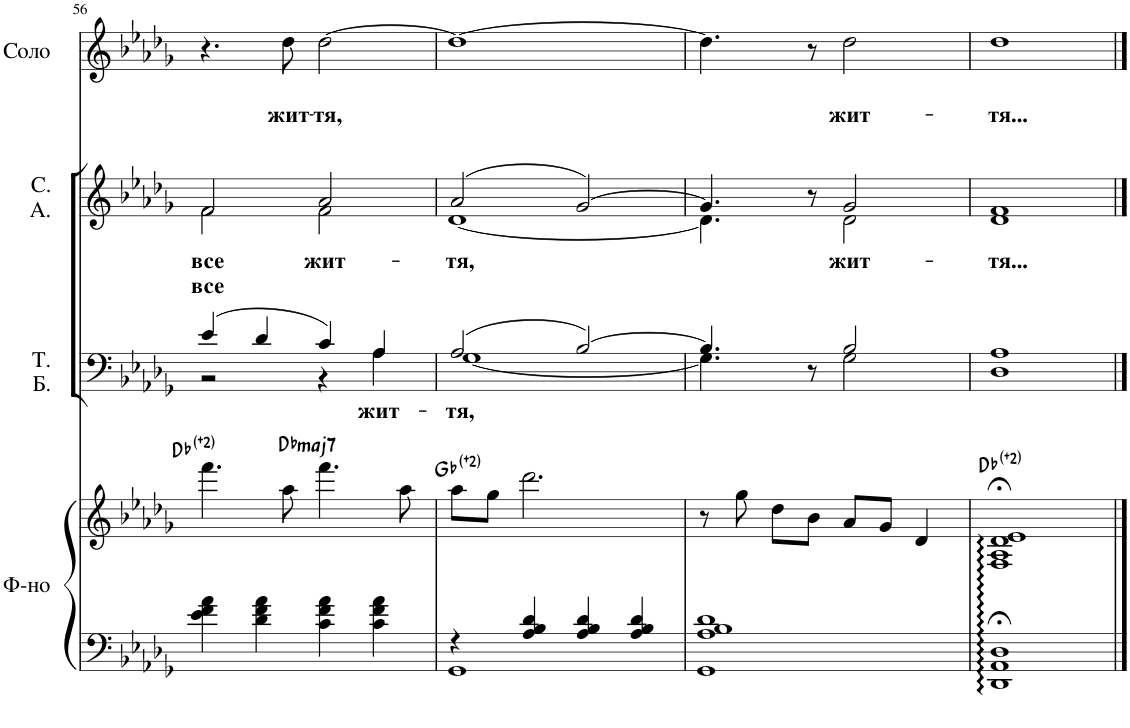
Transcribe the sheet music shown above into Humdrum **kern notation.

**kern	**kern	**harte	**kern	**text	**kern	**text	**text	**text	**kern	**text	**text
*part4	*part4	*part4	*part3	*part3	*part2	*part2	*part2	*part2	*part1	*part1	*part1
*staff5	*staff4	*	*staff3	*staff3	*staff2	*staff2	*staff2	*staff2	*staff1	*staff1	*staff1
*I"Фортепиано	*	*	*I"Т. Б.	*	*I"С. А.	*	*	*	*I"Соло	*	*
!!LO:PB:g=z
*clefF4	*clefG2	*	*clefF4	*	*clefG2	*	*	*	*clefG2	*	*
*k[b-e-a-d-g-]	*k[b-e-a-d-g-]	*	*k[b-e-a-d-g-]	*	*k[b-e-a-d-g-]	*	*	*	*k[b-e-a-d-g-]	*	*
*M4/4	*M4/4	*	*M4/4	*	*M4/4	*	*	*	*M4/4	*	*
=56	=56	=56	=56	=56	=56	=56	=56	=56	=56	=56	=56
*	*	*	*^	*	*	*	*	*	*	*	*
!	!	!	!	!	!	!	!	!LO:LY:b	!LO:LY:b	!	!	!
*	*	*	*	*	*	*^	*	*	*	*	*	*
4e-\ 4f\ 4a-\	4.fff\	Db:maj(#2)	(4e-/	2r	.	2f/	2f\	.	все	все	4.r	.	.
4d-\ 4f\ 4a-\	.	.	4d-/	.	.	.	.	.	.	.	.	.	.
!	!	!	!	!	!	!	!	!	!	!	!	!	!LO:LY:b
.	8aa-\	.	.	.	.	.	.	.	.	.	8dd-\	.	жит-
!	!	!LO:H:kt=maj7	!	!	!	!	!	!	!LO:LY:b	!	!	!	!LO:LY:b
4c\ 4f\ 4a-\	4.fff\	Db:maj7	4c/)	4r	.	2a-/	2f\	.	жит-	.	[2dd-\	.	-тя,
!	!	!	!	!	!LO:LY:b	!	!	!	!	!	!	!	!
4c\ 4f\ 4a-\	.	.	4A-/	4A-\	жит-	.	.	.	.	.	.	.	.
.	8aa-\	.	.	.	.	.	.	.	.	.	.	.	.
=57	=57	=57	=57	=57	=57	=57	=57	=57	=57	=57	=57	=57	=57
*^	*	*	*	*	*	*	*	*	*	*	*	*	*
!	!	!	!	!	!	!LO:LY:b	!	!	!	!LO:LY:b	!	!	!	!
4r	1GG-	8aa-\L	Gb:maj(#2)	(2A-/	[1G-	-тя,	(2a-/	[1d-	.	-тя,	.	1dd-_	.	.
.	.	8gg-\J	.	.	.	.	.	.	.	.	.	.	.	.
4A-/ 4B-/ 4d-/	.	2.ddd-\	.	.	.	.	.	.	.	.	.	.	.	.
4A-/ 4B-/ 4d-/	.	.	.	[2B-/)	.	.	[2g-/)	.	.	.	.	.	.	.
4A-/ 4B-/ 4d-/	.	.	.	.	.	.	.	.	.	.	.	.	.	.
=58	=58	=58	=58	=58	=58	=58	=58	=58	=58	=58	=58	=58	=58	=58
1A- 1B- 1d-	1GG-	8r	.	4.B-/]	4.G-\]	.	4.g-/]	4.d-\]	.	.	.	4.dd-\]	.	.
.	.	8gg-\	.	.	.	.	.	.	.	.	.	.	.	.
.	.	8dd-\L	.	.	.	.	.	.	.	.	.	.	.	.
.	.	8b-\J	.	8r	8ryy	.	8r	8ryy	.	.	.	8r	.	.
!	!	!	!	!	!	!	!	!	!	!LO:LY:b	!	!	!	!LO:LY:b
.	.	8a-/L	.	2B-/	2G-\	.	2g-/	2d-\	.	жит-	.	2dd-\	.	жит-
.	.	8g-/J	.	.	.	.	.	.	.	.	.	.	.	.
.	.	4d-/	.	.	.	.	.	.	.	.	.	.	.	.
*v	*v	*	*	*v	*v	*	*	*	*	*	*	*	*	*
=59	=59	=59	=59	=59	=59	=59	=59	=59	=59	=59	=59	=59
!	!	!	!	!	!	!	!	!LO:LY:b	!	!	!	!LO:LY:b
1DD-;< 1AA-;< 1D-;<	1F;< 1A-;< 1d-;< 1e-;<	Db:maj(#2)	1D- 1A-	.	1f	1d-	.	-тя...	.	1dd-	.	-тя...
*	*	*	*	*	*v	*v	*	*	*	*	*	*
==	==	==	==	==	==	==	==	==	==	==	==
*-	*-	*-	*-	*-	*-	*-	*-	*-	*-	*-	*-
